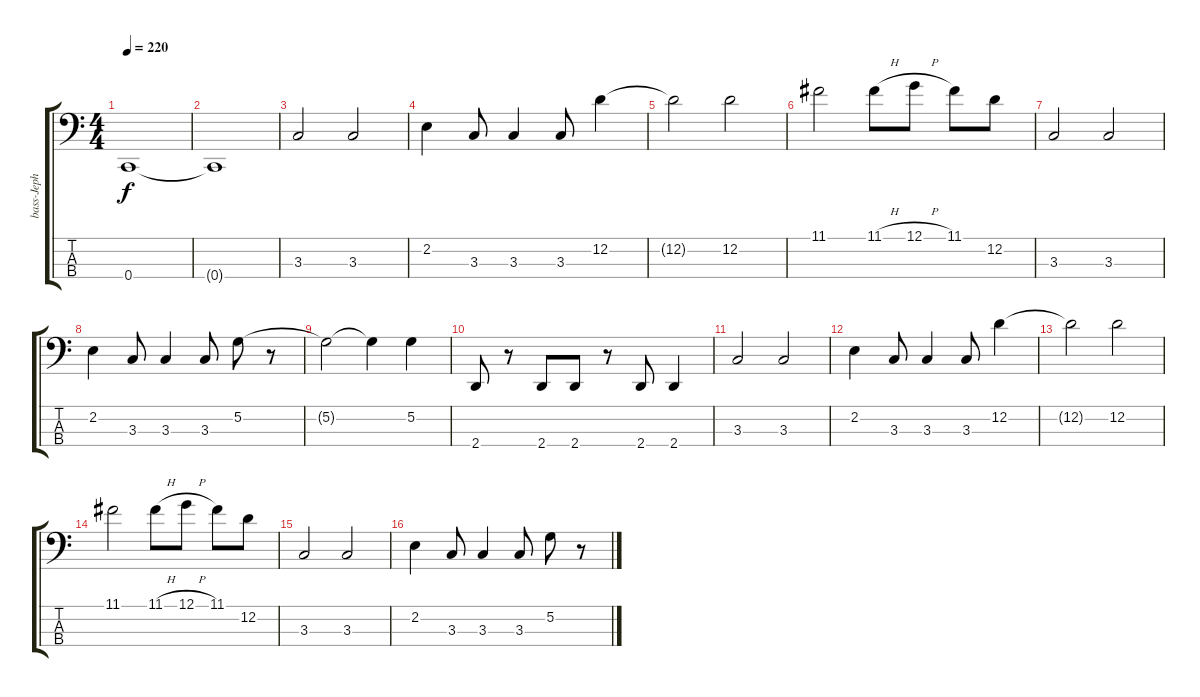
\track ("bass-Jeph Howard" "bass-Jeph ") {instrument electricbassfinger}
\staff {score tabs}
\tuning (G2 D2 A1 C1) {hide}
\ts (4 4)
\tempo 220
\clef f4
\ks c
0.4.1{dy f} |
0.4{t}.1 |
3.3.2 3.3.2 |
2.2.4 3.3.8 3.3.4 3.3.8 12.2.4 |
12.2{t}.2 12.2.2 |
11.1.2 11.1{h}.8 12.1{h}.8 11.1.8 12.2.8 |
3.3.2 3.3.2 |
2.2.4 3.3.8 3.3.4 3.3.8 5.2.8 r.8 |
5.2{t}.2 5.2{t}.4 5.2.4 |
2.4.8 r.8 2.4.8 2.4.8 r.8 2.4.8 2.4.4 |
3.3.2 3.3.2 |
2.2.4 3.3.8 3.3.4 3.3.8 12.2.4 |
12.2{t}.2 12.2.2 |
11.1.2 11.1{h}.8 12.1{h}.8 11.1.8 12.2.8 |
3.3.2 3.3.2 |
2.2.4 3.3.8 3.3.4 3.3.8 5.2.8 r.8
